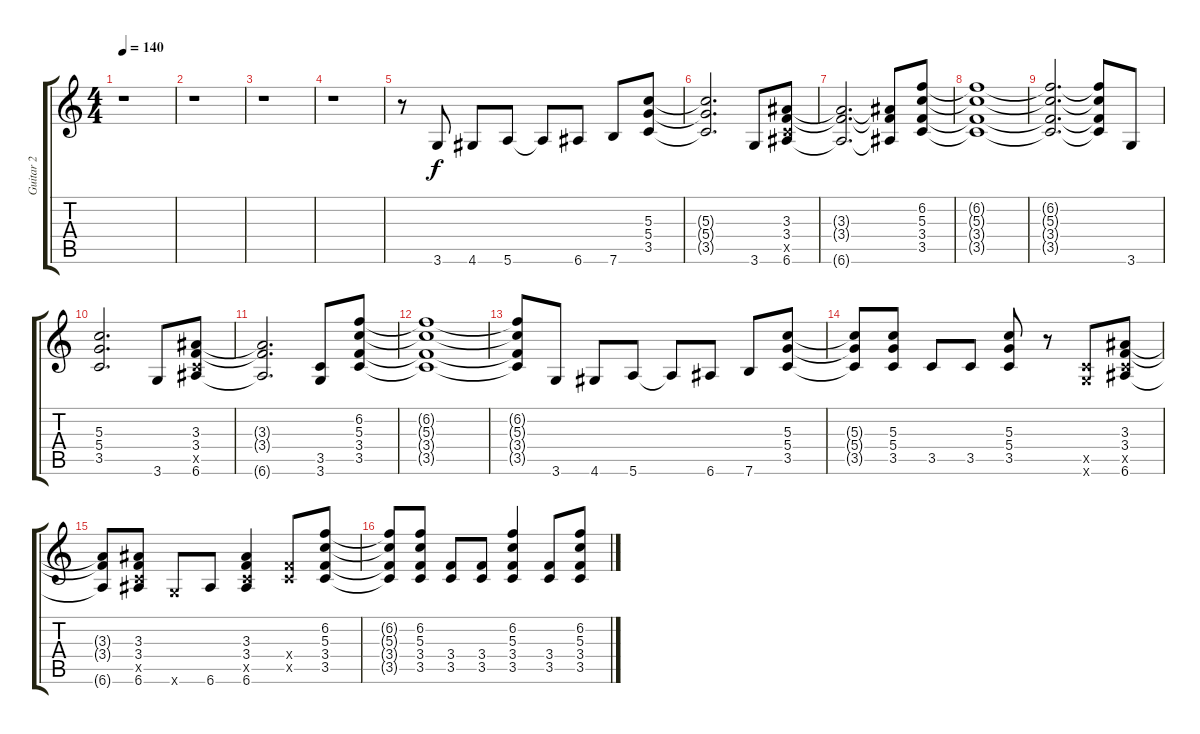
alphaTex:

\track ("Guitar 2" "Guitar 2") {instrument distortionguitar}
\staff {score tabs}
\tuning (E4 B3 G3 D3 A2 E2) {hide}
\ts (4 4)
\tempo 140
\clef g2
\ks c
r.1{dy f} |
r.1 |
r.1 |
r.1 |
r.8 3.6.8 4.6.8 5.6.8 5.6{t}.8 6.6.8 7.6.8 (5.3 5.4 3.5).8 |
(5.3{t} 5.4{t} 3.5{t}).2{d} 3.6.8 (3.3 3.4 3.5{x} 6.6).8 |
(3.3{t} 3.4{t} 6.6{t}).2{d} (3.3{t} 3.4{t} 6.6{t}).8 (6.2 5.3 3.4 3.5).8 |
(6.2{t} 5.3{t} 3.4{t} 3.5{t}).1 |
(6.2{t} 5.3{t} 3.4{t} 3.5{t}).2{d} (6.2{t} 5.3{t} 3.4{t} 3.5{t}).8 3.6.8 |
(5.3 5.4 3.5).2{d} 3.6.8 (3.3 3.4 3.5{x} 6.6).8 |
(3.3{t} 3.4{t} 6.6{t}).2{d} (3.5 3.6).8 (6.2 5.3 3.4 3.5).8 |
(6.2{t} 5.3{t} 3.4{t} 3.5{t}).1 |
(6.2{t} 5.3{t} 3.4{t} 3.5{t}).8 3.6.8 4.6.8 5.6.8 5.6{t}.8 6.6.8 7.6.8 (5.3 5.4 3.5).8 |
(5.3{t} 5.4{t} 3.5{t}).8 (5.3 5.4 3.5).8 3.5.8 3.5.8 (5.3 5.4 3.5).8 r.8 (3.5{x} 3.6{x}).8 (3.3 3.4 3.5{x} 6.6).8 |
(3.3{t} 3.4{t} 6.6{t}).8 (3.3 3.4 3.5{x} 6.6).8 3.6{x}.8 6.6.8 (3.3 3.4 3.5{x} 6.6).4 (3.4{x} 3.5{x}).8 (6.2 5.3 3.4 3.5).8 |
(6.2{t} 5.3{t} 3.4{t} 3.5{t}).8 (6.2 5.3 3.4 3.5).8 (3.4 3.5).8 (3.4 3.5).8 (6.2 5.3 3.4 3.5).4 (3.4 3.5).8 (6.2 5.3 3.4 3.5).8
